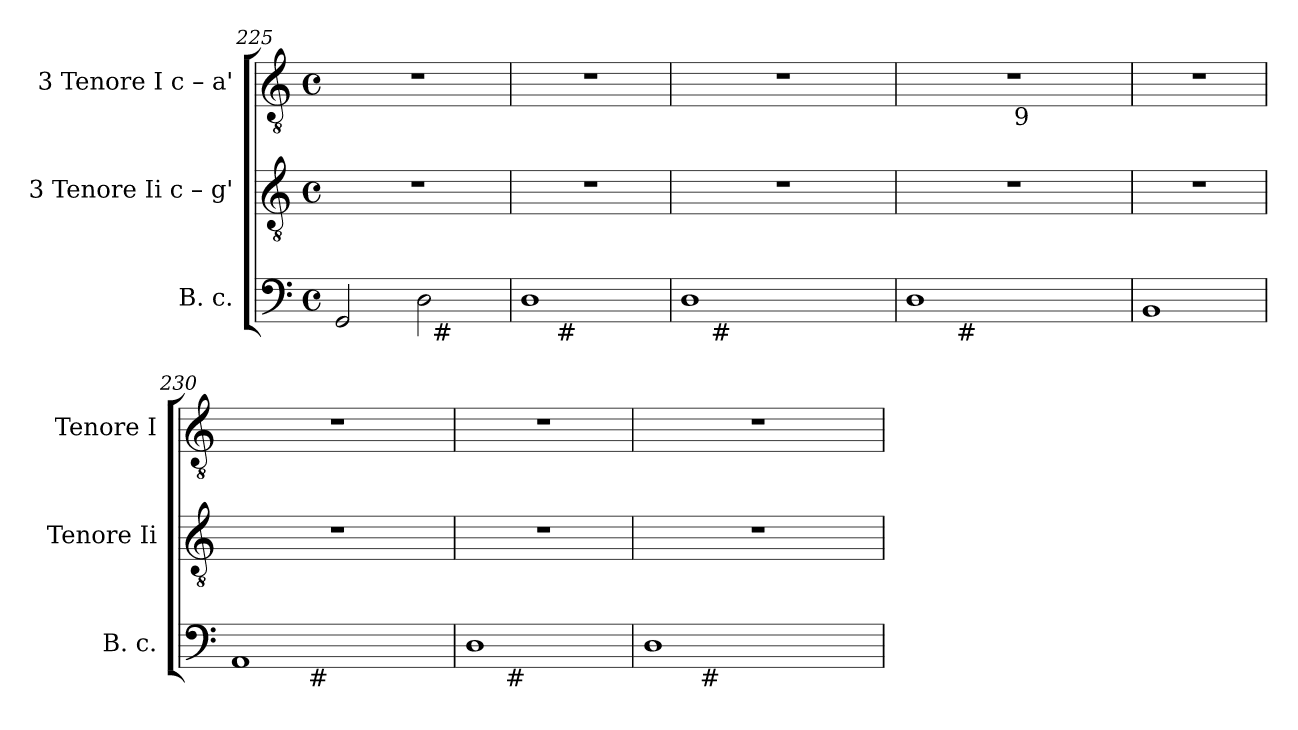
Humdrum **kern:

**kern	**kern	**kern
*part3	*part2	*part1
*staff3	*staff2	*staff1
*I"B. c.	*I"3 Tenore Ii c – g'	*I"3 Tenore I c – a'
*I'B. c.	*I'Tenore Ii	*I'Tenore I
*clefF4	*clefGv2	*clefGv2
*k[]	*k[]	*k[]
*C:	*C:	*C:
*M4/4	*M4/4	*M4/4
*met(c)	*met(c)	*met(c)
=225	=225	=225
*^	*	*
2GG/	2ryy	1r	1r
2D\	32ryy	.	.
!	!LO:TX:b:t=#	!	!
.	4...ryy	.	.
=226	=226	=226	=226
1D	8ryy	1r	1r
!	!LO:TX:b:t=#	!	!
.	2..ryy	.	.
=227	=227	=227	=227
1D	16.ryy	1r	1r
!	!LO:TX:b:t=#	!	!
.	2ryy	.	.
.	4ryy	.	.
.	8ryy	.	.
.	32ryy	.	.
=228	=228	=228	=228
*	*	*	*^
1D	8..ryy	1r	1r	2ryy
!	!LO:TX:b:t=#	!	!	!
.	2ryy	.	.	.
!	!	!	!	!LO:TX:b:t=9
.	.	.	.	2ryy
.	4ryy	.	.	.
.	32ryy	.	.	.
*v	*v	*	*v	*v
!!LO:LB:g=z
=229	=229	=229
1BB	1r	1r
=230	=230	=230
*^	*	*
1AA	4ryy	1r	1r
.	32ryy	.	.
!	!LO:TX:b:t=#	!	!
.	2ryy	.	.
.	8..ryy	.	.
=231	=231	=231	=231
1D	8ryy	1r	1r
!	!LO:TX:b:t=#	!	!
.	2..ryy	.	.
=232	=232	=232	=232
1D	8ryy	1r	1r
.	32ryy	.	.
!	!LO:TX:b:t=#	!	!
.	2ryy	.	.
.	4ryy	.	.
.	16.ryy	.	.
*v	*v	*	*
=	=	=
*-	*-	*-
